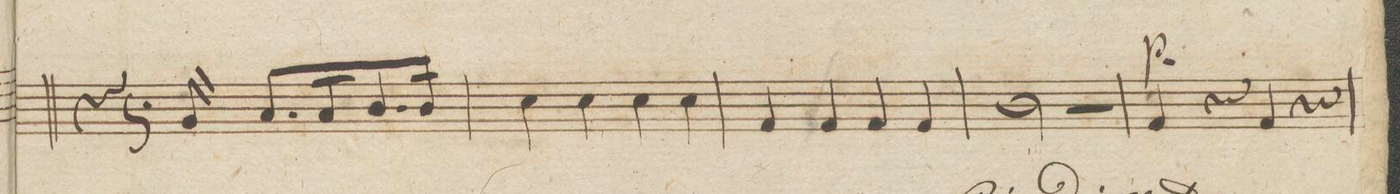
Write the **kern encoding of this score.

**kern	**dynam
*I"Viole.	*
*clefC3	*
*k[]	*
*met(c)	*
*M4/4	*
4r	.
8.r	.
16A/	.
8.B/L	.
16B/K	.
8.c/	.
16c/Jk	.
=26	=26
4d\	.
4d\	.
4d\	.
4d\	.
=27	=27
4G/	.
4G/	.
4G/	.
4G/	.
=28	=28
2c\	.
2rA	.
=29	=29
4G/	p
4r	.
4G/	.
4r	.
=30	=30
*-	*-
